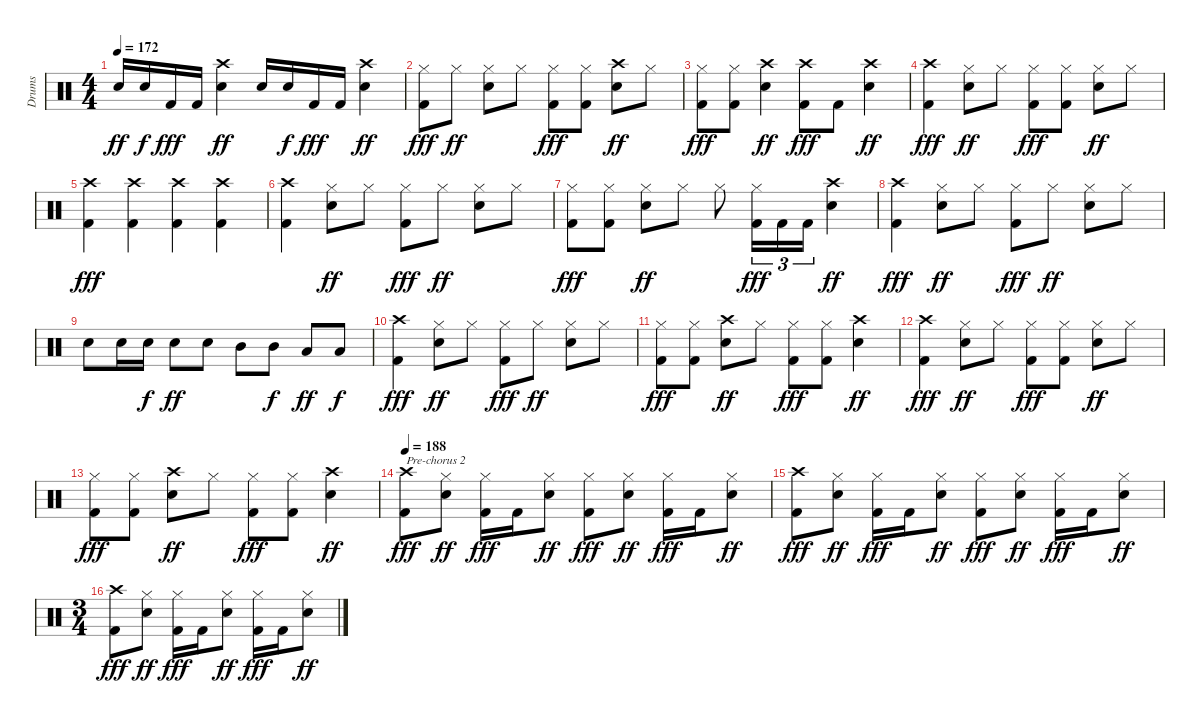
\track ("Drums" "Drums") {instrument percussion}
\staff {score}
\articulation defaults
\ts (4 4)
\tempo 172
\clef neutral
\ks c "Snare (hit) 2".16{dy ff} "Snare (hit) 2".16{dy f} "Kick (hit) 2".16{dy fff} "Kick (hit) 2".16
("Crash high (hit)" "Snare (hit) 2").4{dy ff} "Snare (hit) 2".16 "Snare (hit) 2".16{dy f} "Kick (hit) 2".16{dy fff} "Kick (hit) 2".16 ("Crash high (hit)" "Snare (hit) 2").4{dy ff} |
("Hi-Hat (closed)" "Kick (hit) 2").8{dy fff} "Hi-Hat (closed)".8{dy ff} ("Hi-Hat (closed)" "Snare (hit) 2").8 "Hi-Hat (closed)".8 ("Hi-Hat (closed)" "Kick (hit) 2").8{dy fff} ("Hi-Hat (closed)" "Kick (hit) 2").8 ("Crash high (hit)" "Snare (hit) 2").8{dy ff} "Hi-Hat (closed)".8 |
("Hi-Hat (closed)" "Kick (hit) 2").8{dy fff} ("Hi-Hat (closed)" "Kick (hit) 2").8 ("Crash high (hit)" "Snare (hit) 2").4{dy ff} ("Crash high (hit)" "Kick (hit) 2").8{dy fff} "Kick (hit) 2".8 ("Crash high (hit)" "Snare (hit) 2").4{dy ff} |
("Crash high (hit)" "Kick (hit) 2").4{dy fff} ("Hi-Hat (closed)" "Snare (hit) 2").8{dy ff} "Hi-Hat (closed)".8 ("Hi-Hat (closed)" "Kick (hit) 2").8{dy fff} ("Hi-Hat (closed)" "Kick (hit) 2").8 ("Hi-Hat (closed)" "Snare (hit) 2").8{dy ff} "Hi-Hat (closed)".8 |
("Crash high (hit)" "Kick (hit) 2").4{dy fff} ("Crash high (hit)" "Kick (hit) 2").4 ("Crash high (hit)" "Kick (hit) 2").4 ("Crash high (hit)" "Kick (hit) 2").4 |
("Crash high (hit)" "Kick (hit) 2").4 ("Hi-Hat (closed)" "Snare (hit) 2").8{dy ff} "Hi-Hat (closed)".8 ("Hi-Hat (closed)" "Kick (hit) 2").8{dy fff} "Hi-Hat (closed)".8{dy ff} ("Hi-Hat (closed)" "Snare (hit) 2").8 "Hi-Hat (closed)".8 |
("Hi-Hat (closed)" "Kick (hit) 2").8{dy fff} ("Hi-Hat (closed)" "Kick (hit) 2").8 ("Hi-Hat (closed)" "Snare (hit) 2").8{dy ff} "Hi-Hat (closed)".8 "Hi-Hat (closed)".8 ("Hi-Hat (closed)" "Kick (hit) 2").16{tu (3 2) dy fff} "Kick (hit) 2".16{tu (3 2)} "Kick (hit) 2".16{tu (3 2)} ("Crash high (hit)" "Snare (hit) 2").4{dy ff} |
("Crash high (hit)" "Kick (hit) 2").4{dy fff} ("Hi-Hat (closed)" "Snare (hit) 2").8{dy ff} "Hi-Hat (closed)".8 ("Hi-Hat (closed)" "Kick (hit) 2").8{dy fff} "Hi-Hat (closed)".8{dy ff} ("Hi-Hat (closed)" "Snare (hit) 2").8 "Hi-Hat (closed)".8 |
"Snare (hit) 2".8 "Snare (hit) 2".16 "Snare (hit) 2".16{dy f} "Snare (hit) 2".8{dy ff} "Snare (hit) 2".8 "Mid Tom (hit)".8 "Mid Tom (hit)".8{dy f} "Low Tom (hit)".8{dy ff} "Low Tom (hit)".8{dy f} |
("Crash high (hit)" "Kick (hit) 2").4{dy fff} ("Hi-Hat (closed)" "Snare (hit) 2").8{dy ff} "Hi-Hat (closed)".8 ("Hi-Hat (closed)" "Kick (hit) 2").8{dy fff} "Hi-Hat (closed)".8{dy ff} ("Hi-Hat (closed)" "Snare (hit) 2").8 "Hi-Hat (closed)".8 |
("Hi-Hat (closed)" "Kick (hit) 2").8{dy fff} ("Hi-Hat (closed)" "Kick (hit) 2").8 ("Crash high (hit)" "Snare (hit) 2").8{dy ff} "Hi-Hat (closed)".8 ("Hi-Hat (closed)" "Kick (hit) 2").8{dy fff} ("Hi-Hat (closed)" "Kick (hit) 2").8 ("Crash high (hit)" "Snare (hit) 2").4{dy ff} |
("Crash high (hit)" "Kick (hit) 2").4{dy fff} ("Hi-Hat (closed)" "Snare (hit) 2").8{dy ff} "Hi-Hat (closed)".8 ("Hi-Hat (closed)" "Kick (hit) 2").8{dy fff} ("Hi-Hat (closed)" "Kick (hit) 2").8 ("Hi-Hat (closed)" "Snare (hit) 2").8{dy ff} "Hi-Hat (closed)".8 |
("Hi-Hat (closed)" "Kick (hit) 2").8{dy fff} ("Hi-Hat (closed)" "Kick (hit) 2").8 ("Crash high (hit)" "Snare (hit) 2").8{dy ff} "Hi-Hat (closed)".8 ("Hi-Hat (closed)" "Kick (hit) 2").8{dy fff} ("Hi-Hat (closed)" "Kick (hit) 2").8 ("Crash high (hit)" "Snare (hit) 2").4{dy ff} |
\tempo 188
("Crash high (hit)" "Kick (hit) 2").8{txt "Pre-chorus 2" dy fff} ("Hi-Hat (closed)" "Snare (hit) 2").8{dy ff} ("Hi-Hat (closed)" "Kick (hit) 2").16{dy fff} "Kick (hit) 2".16 ("Hi-Hat (closed)" "Snare (hit) 2").8{dy ff} ("Hi-Hat (closed)" "Kick (hit) 2").8{dy fff} ("Hi-Hat (closed)" "Snare (hit) 2").8{dy ff} ("Hi-Hat (closed)" "Kick (hit) 2").16{dy fff} "Kick (hit) 2".16 ("Hi-Hat (closed)" "Snare (hit) 2").8{dy ff} |
("Crash high (hit)" "Kick (hit) 2").8{dy fff} ("Hi-Hat (closed)" "Snare (hit) 2").8{dy ff} ("Hi-Hat (closed)" "Kick (hit) 2").16{dy fff} "Kick (hit) 2".16 ("Hi-Hat (closed)" "Snare (hit) 2").8{dy ff} ("Hi-Hat (closed)" "Kick (hit) 2").8{dy fff} ("Hi-Hat (closed)" "Snare (hit) 2").8{dy ff} ("Hi-Hat (closed)" "Kick (hit) 2").16{dy fff} "Kick (hit) 2".16 ("Hi-Hat (closed)" "Snare (hit) 2").8{dy ff} |
\ts (3 4)
("Crash high (hit)" "Kick (hit) 2").8{dy fff} ("Hi-Hat (closed)" "Snare (hit) 2").8{dy ff} ("Hi-Hat (closed)" "Kick (hit) 2").16{dy fff} "Kick (hit) 2".16 ("Hi-Hat (closed)" "Snare (hit) 2").8{dy ff} ("Hi-Hat (closed)" "Kick (hit) 2").16{dy fff} "Kick (hit) 2".16 ("Hi-Hat (closed)" "Snare (hit) 2").8{dy ff}
